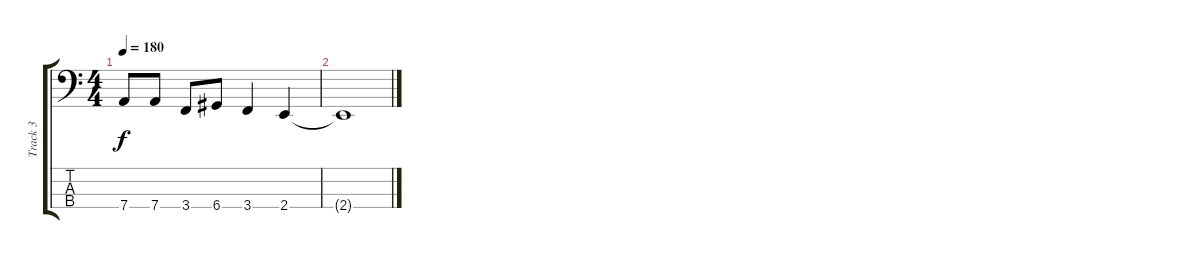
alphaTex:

\track ("Track 3" "Track 3") {instrument electricbassfinger}
\staff {score tabs}
\tuning (G2 D2 A1 D1) {hide}
\ts (4 4)
\tempo 180
\clef f4
\ks c
7.4.8{dy f} 7.4.8 3.4.8 6.4.8 3.4.4 2.4.4 |
2.4{t}.1
